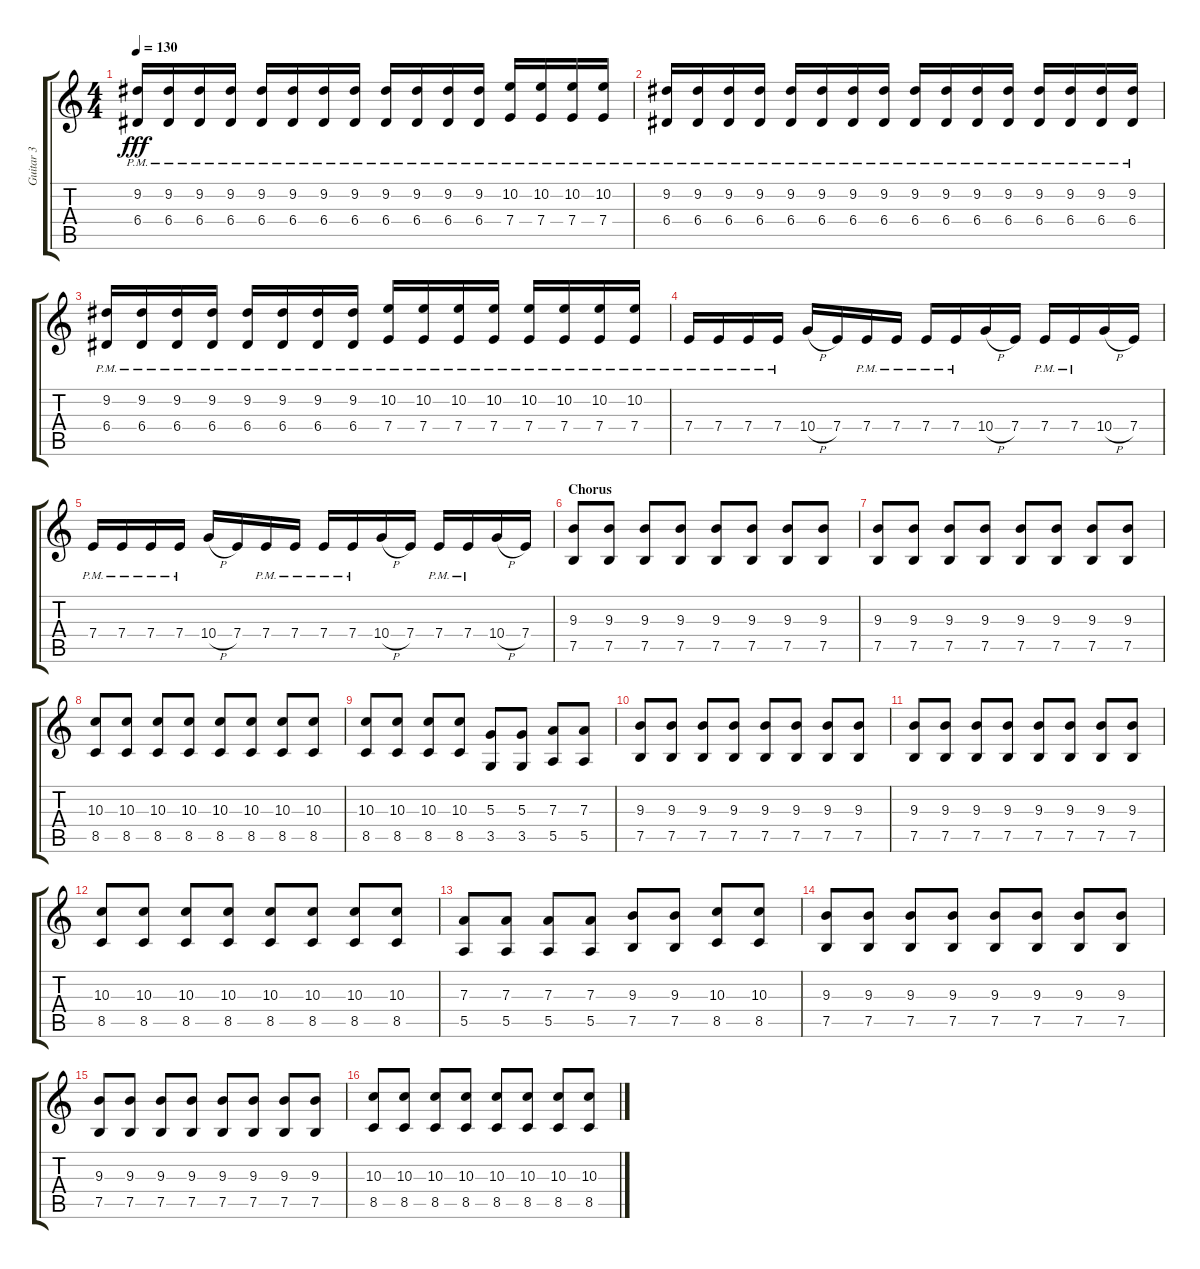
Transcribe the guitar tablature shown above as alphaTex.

\track ("Guitar 3" "Guitar 3") {instrument overdrivenguitar}
\staff {score tabs}
\tuning (B3 Gb3 D3 A2 E2 B1) {hide}
\ts (4 4)
\tempo 130
\clef g2
\ks c
(9.2{pm} 6.4{pm}).16{dy fff} (9.2{pm} 6.4{pm}).16 (9.2{pm} 6.4{pm}).16 (9.2{pm} 6.4{pm}).16 (9.2{pm} 6.4{pm}).16 (9.2{pm} 6.4{pm}).16 (9.2{pm} 6.4{pm}).16 (9.2{pm} 6.4{pm}).16 (9.2{pm} 6.4{pm}).16 (9.2{pm} 6.4{pm}).16 (9.2{pm} 6.4{pm}).16 (9.2{pm} 6.4{pm}).16 (10.2{pm} 7.4{pm}).16 (10.2{pm} 7.4{pm}).16 (10.2{pm} 7.4{pm}).16 (10.2{pm} 7.4{pm}).16 |
(9.2{pm} 6.4{pm}).16 (9.2{pm} 6.4{pm}).16 (9.2{pm} 6.4{pm}).16 (9.2{pm} 6.4{pm}).16 (9.2{pm} 6.4{pm}).16 (9.2{pm} 6.4{pm}).16 (9.2{pm} 6.4{pm}).16 (9.2{pm} 6.4{pm}).16 (9.2{pm} 6.4{pm}).16 (9.2{pm} 6.4{pm}).16 (9.2{pm} 6.4{pm}).16 (9.2{pm} 6.4{pm}).16 (9.2{pm} 6.4{pm}).16 (9.2{pm} 6.4{pm}).16 (9.2{pm} 6.4{pm}).16 (9.2{pm} 6.4{pm}).16 |
(9.2{pm} 6.4{pm}).16 (9.2{pm} 6.4{pm}).16 (9.2{pm} 6.4{pm}).16 (9.2{pm} 6.4{pm}).16 (9.2{pm} 6.4{pm}).16 (9.2{pm} 6.4{pm}).16 (9.2{pm} 6.4{pm}).16 (9.2{pm} 6.4{pm}).16 (10.2{pm} 7.4{pm}).16 (10.2{pm} 7.4{pm}).16 (10.2{pm} 7.4{pm}).16 (10.2{pm} 7.4{pm}).16 (10.2{pm} 7.4{pm}).16 (10.2{pm} 7.4{pm}).16 (10.2{pm} 7.4{pm}).16 (10.2{pm} 7.4{pm}).16 |
7.4{pm}.16{volume 11} 7.4{pm}.16 7.4{pm}.16 7.4{pm}.16 10.4{h}.16 7.4.16 7.4{pm}.16 7.4{pm}.16 7.4{pm}.16 7.4{pm}.16 10.4{h}.16 7.4.16 7.4{pm}.16 7.4{pm}.16 10.4{h}.16 7.4.16 |
7.4{pm}.16 7.4{pm}.16 7.4{pm}.16 7.4{pm}.16 10.4{h}.16 7.4.16 7.4{pm}.16 7.4{pm}.16 7.4{pm}.16 7.4{pm}.16 10.4{h}.16 7.4.16 7.4{pm}.16 7.4{pm}.16 10.4{h}.16 7.4.16 |
\section ("" "Chorus")
(9.3 7.5).8 (9.3 7.5).8 (9.3 7.5).8 (9.3 7.5).8 (9.3 7.5).8 (9.3 7.5).8 (9.3 7.5).8 (9.3 7.5).8 |
(9.3 7.5).8 (9.3 7.5).8 (9.3 7.5).8 (9.3 7.5).8 (9.3 7.5).8 (9.3 7.5).8 (9.3 7.5).8 (9.3 7.5).8 |
(10.3 8.5).8 (10.3 8.5).8 (10.3 8.5).8 (10.3 8.5).8 (10.3 8.5).8 (10.3 8.5).8 (10.3 8.5).8 (10.3 8.5).8 |
(10.3 8.5).8 (10.3 8.5).8 (10.3 8.5).8 (10.3 8.5).8 (5.3 3.5).8 (5.3 3.5).8 (7.3 5.5).8 (7.3 5.5).8 |
(9.3 7.5).8 (9.3 7.5).8 (9.3 7.5).8 (9.3 7.5).8 (9.3 7.5).8 (9.3 7.5).8 (9.3 7.5).8 (9.3 7.5).8 |
(9.3 7.5).8 (9.3 7.5).8 (9.3 7.5).8 (9.3 7.5).8 (9.3 7.5).8 (9.3 7.5).8 (9.3 7.5).8 (9.3 7.5).8 |
(10.3 8.5).8 (10.3 8.5).8 (10.3 8.5).8 (10.3 8.5).8 (10.3 8.5).8 (10.3 8.5).8 (10.3 8.5).8 (10.3 8.5).8 |
(7.3 5.5).8 (7.3 5.5).8 (7.3 5.5).8 (7.3 5.5).8 (9.3 7.5).8 (9.3 7.5).8 (10.3 8.5).8 (10.3 8.5).8 |
(9.3 7.5).8 (9.3 7.5).8 (9.3 7.5).8 (9.3 7.5).8 (9.3 7.5).8 (9.3 7.5).8 (9.3 7.5).8 (9.3 7.5).8 |
(9.3 7.5).8 (9.3 7.5).8 (9.3 7.5).8 (9.3 7.5).8 (9.3 7.5).8 (9.3 7.5).8 (9.3 7.5).8 (9.3 7.5).8 |
(10.3 8.5).8 (10.3 8.5).8 (10.3 8.5).8 (10.3 8.5).8 (10.3 8.5).8 (10.3 8.5).8 (10.3 8.5).8 (10.3 8.5).8
